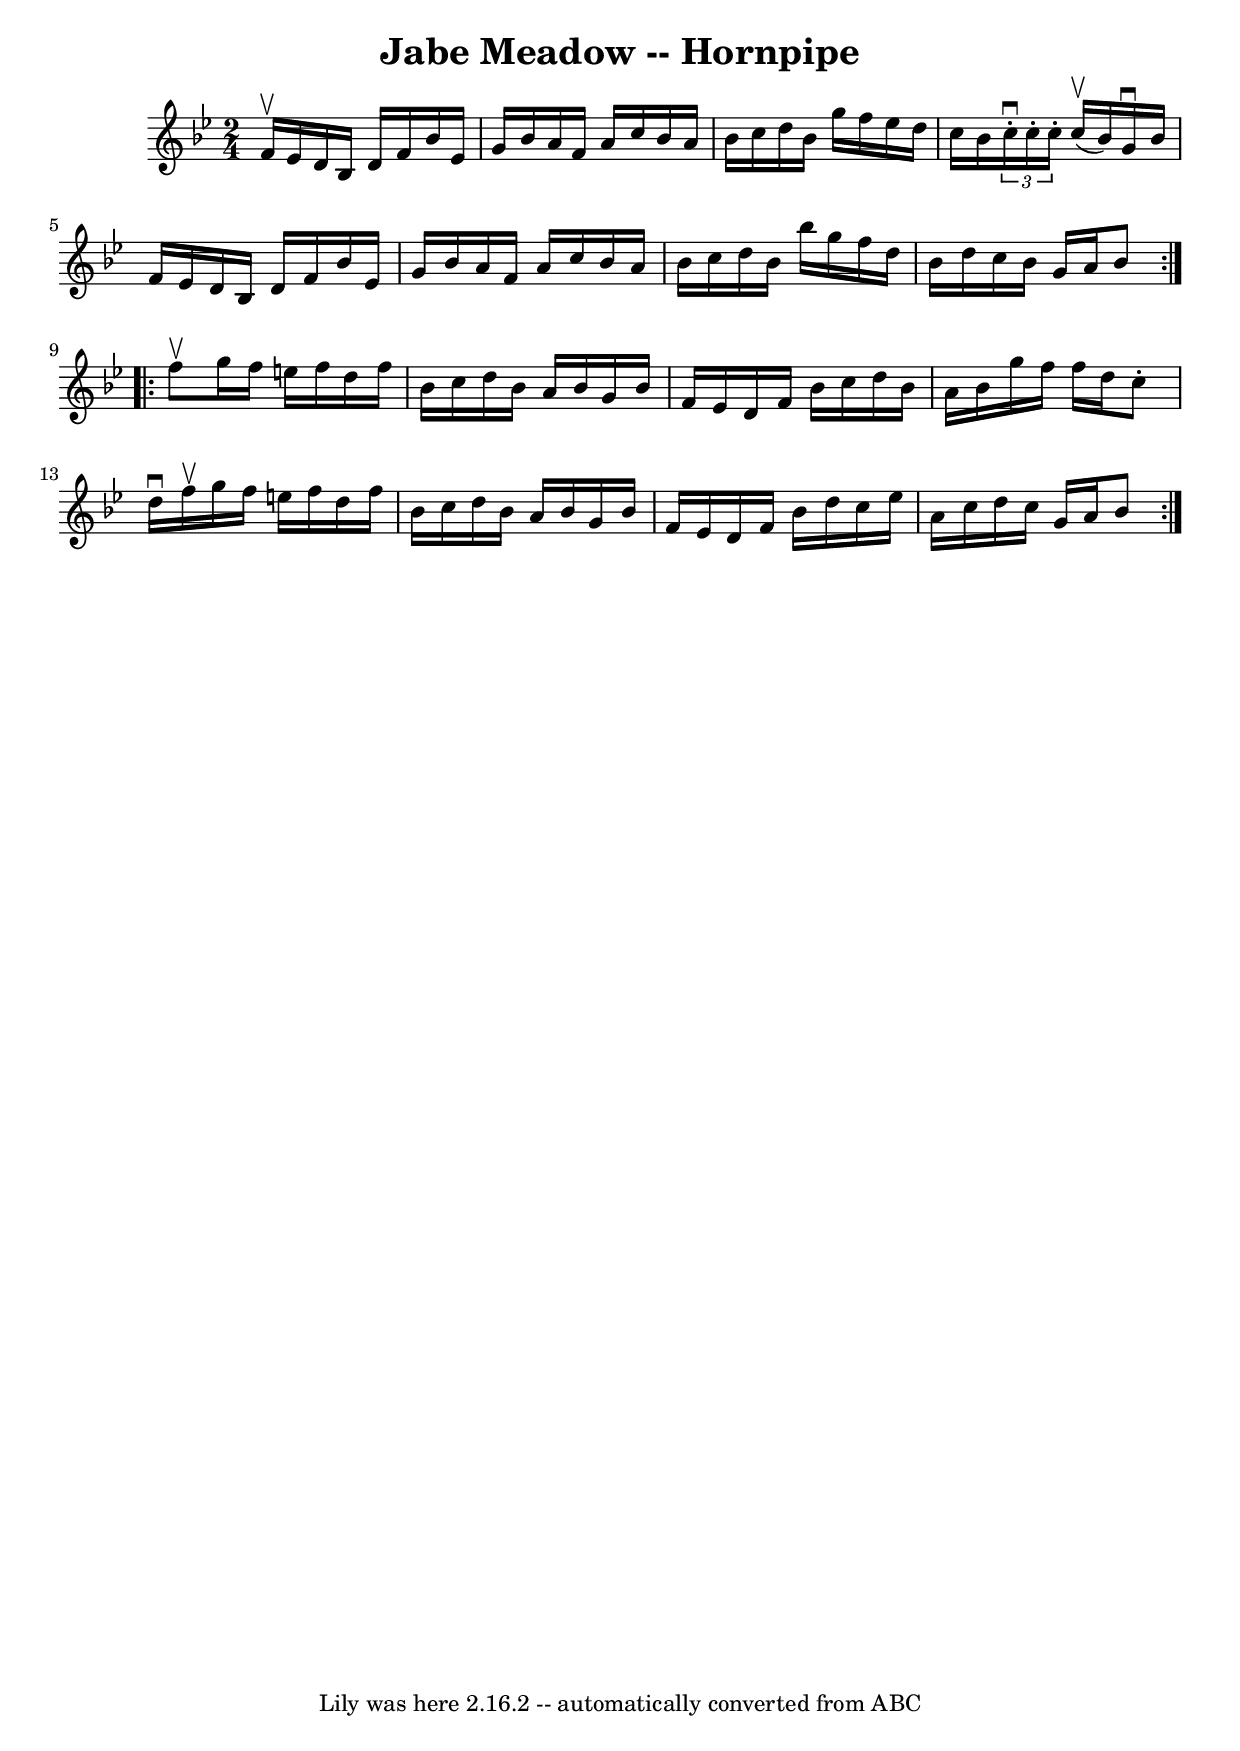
\version "2.16.2"
\include "Mammoth.ily"
\header {
  %% book = "Cole's 1000 Fiddle Tunes"
  crossRefNumber = "1"
  footnotes = ""
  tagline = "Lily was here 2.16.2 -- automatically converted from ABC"
  title = "Jabe Meadow -- Hornpipe"

}
voicedefault =  {



  \repeat volta 2 {

    \time 2/4 
    \key bes \major f'16^\upbow ees'16  |
    d'16 bes16    
    d'16 f'16 bes'16 ees'16 g'16 bes'16  |
    a'16 f'16    
    a'16 c''16 bes'16 a'16 bes'16 c''16  |
    d''16 bes'16  
    g''16 f''16 ees''16 d''16 c''16 bes'16  |
    \times 2/3 {  
      c''16^\downbow-. c''16 -. c''16 -. 
    } c''16 (^\upbow bes'16)   
    g'16^\downbow bes'16 f'16 ees'16  |
    d'16 bes16 d'16   
    f'16 bes'16 ees'16 g'16 bes'16  |
    a'16 f'16 a'16    
    c''16 bes'16 a'16 bes'16 c''16  |
    d''16 bes'16    
    bes''16 g''16 f''16 d''16 bes'16 d''16  |
    c''16    
    bes'16 g'16 a'16 bes'8  
  }     
  \repeat volta 2 {
    f''8^\upbow 
    |
    g''16 f''16 e''16 f''16 d''16 f''16 bes'16    
    c''16  |
    d''16 bes'16 a'16 bes'16 g'16 bes'16 f'16   
    ees'16  |
    d'16 f'16 bes'16 c''16 d''16 bes'16 a'16  
    bes'16  |
    g''16 f''16 f''16 d''16 c''8 -. d''16^\downbow f''16^\upbow |
    g''16 f''16 e''16 f''16    
    d''16 f''16 bes'16 c''16  |
    d''16 bes'16 a'16 bes'16 
    g'16 bes'16 f'16 ees'16  |
    d'16 f'16 bes'16 d''16 
    c''16 ees''16 a'16 c''16  |
    d''16 c''16 g'16 a'16 
    bes'8  
  }   

}

\score{
  <<

    \context Staff="default"
    {
      \voicedefault 
      
    }

  >>
  \layout {
    
  }
  \midi {
  }

}
